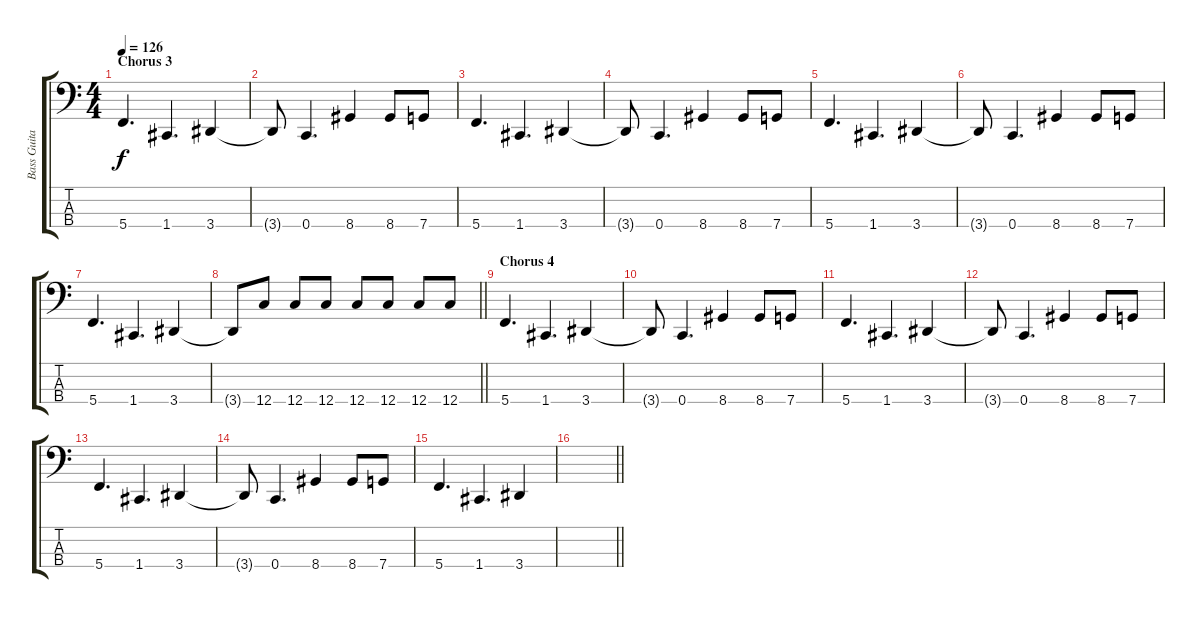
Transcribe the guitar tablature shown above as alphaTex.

\track ("Bass Guitar" "Bass Guita") {instrument electricbassfinger}
\staff {score tabs}
\tuning (F2 C2 G1 C1) {hide}
\ts (4 4)
\section ("" "Chorus 3")
\tempo 126
\clef f4
\ks c
5.4.4{d dy f} 1.4.4{d} 3.4.4 |
3.4{t}.8 0.4.4{d} 8.4.4 8.4.8 7.4.8 |
5.4.4{d} 1.4.4{d} 3.4.4 |
3.4{t}.8 0.4.4{d} 8.4.4 8.4.8 7.4.8 |
5.4.4{d} 1.4.4{d} 3.4.4 |
3.4{t}.8 0.4.4{d} 8.4.4 8.4.8 7.4.8 |
5.4.4{d} 1.4.4{d} 3.4.4 |
\barLineRight lightlight
3.4{t}.8 12.4.8 12.4.8 12.4.8 12.4.8 12.4.8 12.4.8 12.4.8 |
\section ("" "Chorus 4")
5.4.4{d} 1.4.4{d} 3.4.4 |
3.4{t}.8 0.4.4{d} 8.4.4 8.4.8 7.4.8 |
5.4.4{d} 1.4.4{d} 3.4.4 |
3.4{t}.8 0.4.4{d} 8.4.4 8.4.8 7.4.8 |
5.4.4{d} 1.4.4{d} 3.4.4 |
3.4{t}.8 0.4.4{d} 8.4.4 8.4.8 7.4.8 |
5.4.4{d} 1.4.4{d} 3.4.4 |
\barLineRight lightlight
